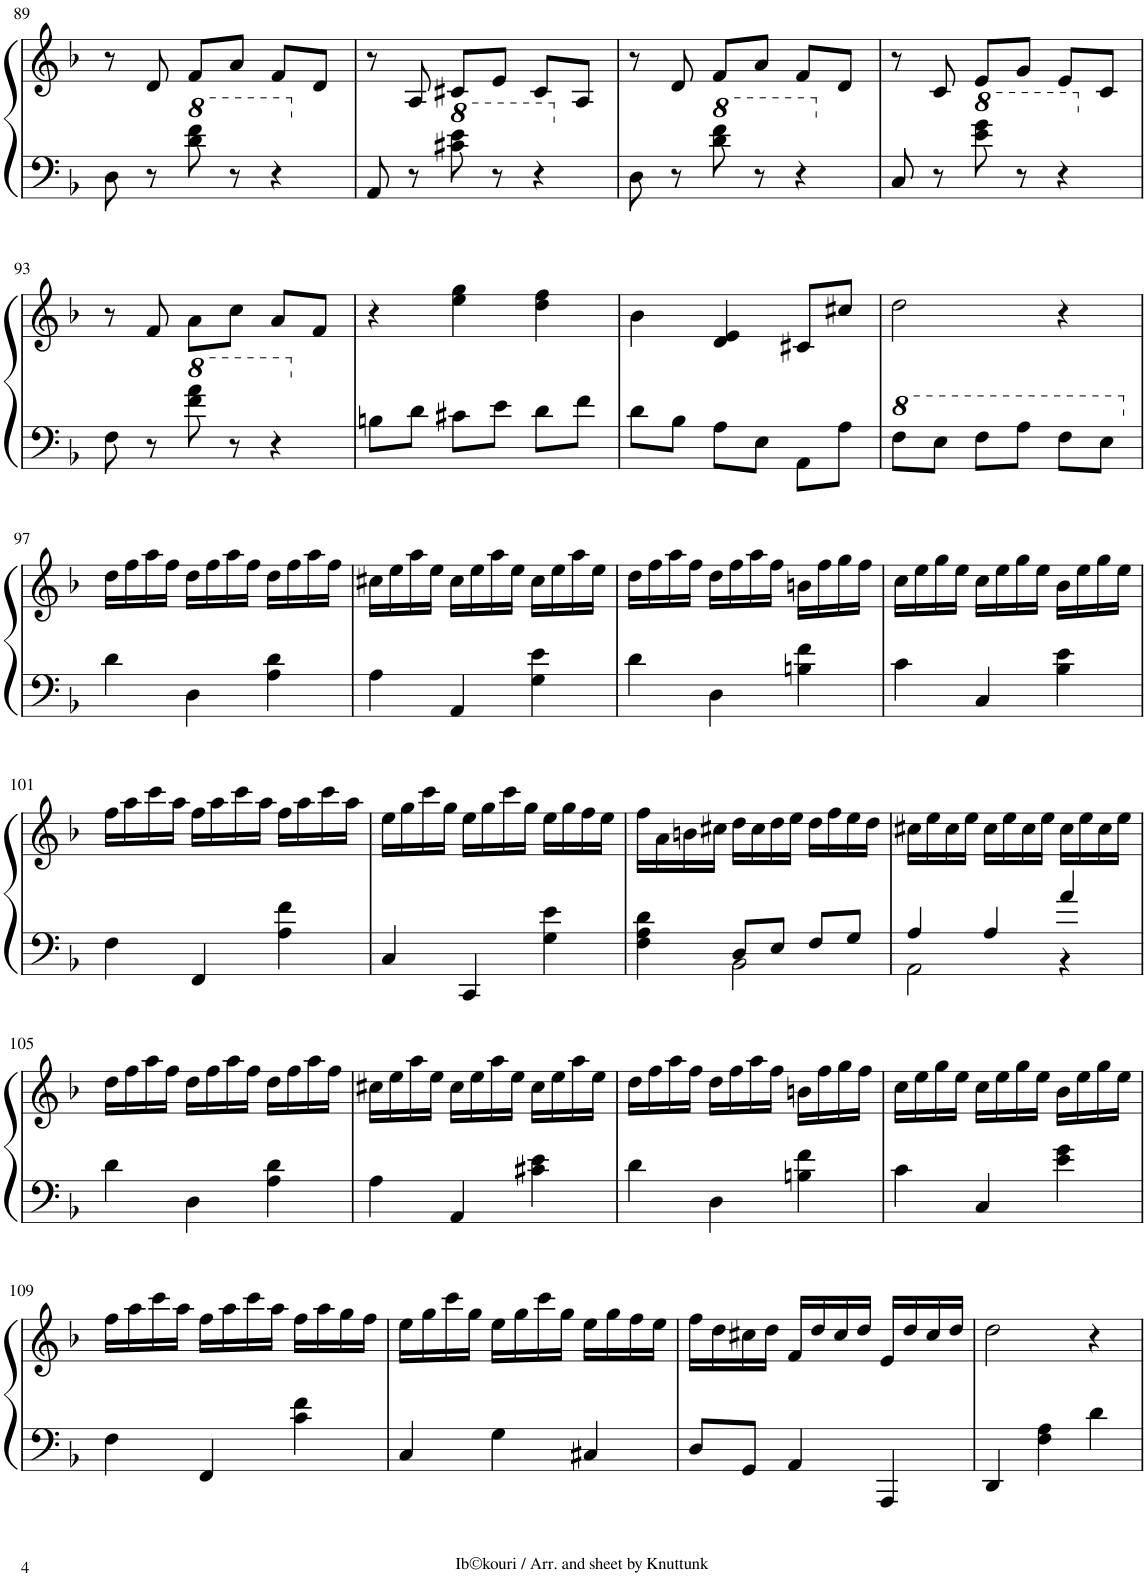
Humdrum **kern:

**kern	**kern
*part1	*part1
*staff2	*staff1
*I"Klavier	*
*I'Klav.	*
!!LO:PB:g=z
*clefF4	*clefG2
*k[b-]	*k[b-]
*M3/4	*M3/4
=89	=89
8D\	8r
8r	8d/
*8va	*
8dd\ 8ff\	8f/L
8r	8a/J
4r	8f/L
.	8d/J
=90	=90
*X8va	*
8AA/	8r
8r	8A/
*8va	*
8cc#X\ 8ee\	8c#X/L
8r	8e/J
4r	8c#/L
.	8A/J
=91	=91
*X8va	*
8D\	8r
8r	8d/
*8va	*
8dd\ 8ff\	8f/L
8r	8a/J
4r	8f/L
.	8d/J
=92	=92
*X8va	*
8C/	8r
8r	8c/
*8va	*
8ee\ 8gg\	8e/L
8r	8g/J
4r	8e/L
.	8c/J
!!LO:LB:g=z
=93	=93
*X8va	*
8F\	8r
8r	8f/
*8va	*
8ff\ 8aa\	8a\L
8r	8cc\J
4r	8a/L
.	8f/J
=94	=94
*X8va	*
8Bn\L	4r
8d\J	.
8c#X\L	4ee\ 4gg\
8e\J	.
8d\L	4dd\ 4ff\
8f\J	.
=95	=95
8d\L	4b-\
8B-\J	.
8A\L	4d/ 4e/
8E\J	.
8AA\L	8c#X/L
8A\J	8cc#X/J
=96	=96
*8va	*
8f\L	2dd\
8e\J	.
8f\L	.
8a\J	.
8f\L	4r
8e\J	.
!!LO:LB:g=z
=97	=97
*X8va	*
4d\	16dd\LL
.	16ff\
.	16aa\
.	16ff\JJ
4D\	16dd\LL
.	16ff\
.	16aa\
.	16ff\JJ
4A\ 4d\	16dd\LL
.	16ff\
.	16aa\
.	16ff\JJ
=98	=98
4A\	16cc#X\LL
.	16ee\
.	16aa\
.	16ee\JJ
4AA/	16cc#\LL
.	16ee\
.	16aa\
.	16ee\JJ
4G\ 4e\	16cc#\LL
.	16ee\
.	16aa\
.	16ee\JJ
=99	=99
4d\	16dd\LL
.	16ff\
.	16aa\
.	16ff\JJ
4D\	16dd\LL
.	16ff\
.	16aa\
.	16ff\JJ
4Bn\ 4f\	16bn\LL
.	16ff\
.	16gg\
.	16ff\JJ
=100	=100
4c\	16cc\LL
.	16ee\
.	16gg\
.	16ee\JJ
4C/	16cc\LL
.	16ee\
.	16gg\
.	16ee\JJ
4B-\ 4e\	16b-\LL
.	16ee\
.	16gg\
.	16ee\JJ
!!LO:LB:g=z
=101	=101
4F\	16ff\LL
.	16aa\
.	16ccc\
.	16aa\JJ
4FF/	16ff\LL
.	16aa\
.	16ccc\
.	16aa\JJ
4A\ 4f\	16ff\LL
.	16aa\
.	16ccc\
.	16aa\JJ
=102	=102
4C/	16ee\LL
.	16gg\
.	16ccc\
.	16gg\JJ
4CC/	16ee\LL
.	16gg\
.	16ccc\
.	16gg\JJ
4G\ 4e\	16ee\LL
.	16gg\
.	16ff\
.	16ee\JJ
=103	=103
*^	*
4F\ 4A\ 4d\	4ryy	16ff\LL
.	.	16a\
.	.	16bn\
.	.	16cc#X\JJ
8D/L	2BB-\	16dd\LL
.	.	16cc#\
8E/J	.	16dd\
.	.	16ee\JJ
8F/L	.	16dd\LL
.	.	16ff\
8G/J	.	16ee\
.	.	16dd\JJ
=104	=104	=104
4A/	2AA\	16cc#X\LL
.	.	16ee\
.	.	16cc#\
.	.	16ee\JJ
4A/	.	16cc#\LL
.	.	16ee\
.	.	16cc#\
.	.	16ee\JJ
4a/	4r	16cc#\LL
.	.	16ee\
.	.	16cc#\
.	.	16ee\JJ
*v	*v	*
!!LO:LB:g=z
=105	=105
4d\	16dd\LL
.	16ff\
.	16aa\
.	16ff\JJ
4D\	16dd\LL
.	16ff\
.	16aa\
.	16ff\JJ
4A\ 4d\	16dd\LL
.	16ff\
.	16aa\
.	16ff\JJ
=106	=106
4A\	16cc#X\LL
.	16ee\
.	16aa\
.	16ee\JJ
4AA/	16cc#\LL
.	16ee\
.	16aa\
.	16ee\JJ
4c#X\ 4e\	16cc#\LL
.	16ee\
.	16aa\
.	16ee\JJ
=107	=107
4d\	16dd\LL
.	16ff\
.	16aa\
.	16ff\JJ
4D\	16dd\LL
.	16ff\
.	16aa\
.	16ff\JJ
4Bn\ 4f\	16bn\LL
.	16ff\
.	16gg\
.	16ff\JJ
=108	=108
4c\	16cc\LL
.	16ee\
.	16gg\
.	16ee\JJ
4C/	16cc\LL
.	16ee\
.	16gg\
.	16ee\JJ
4e\ 4g\	16b-\LL
.	16ee\
.	16gg\
.	16ee\JJ
!!LO:LB:g=z
=109	=109
4F\	16ff\LL
.	16aa\
.	16ccc\
.	16aa\JJ
4FF/	16ff\LL
.	16aa\
.	16ccc\
.	16aa\JJ
4c\ 4f\	16ff\LL
.	16aa\
.	16gg\
.	16ff\JJ
=110	=110
4C/	16ee\LL
.	16gg\
.	16ccc\
.	16gg\JJ
4G\	16ee\LL
.	16gg\
.	16ccc\
.	16gg\JJ
4C#X/	16ee\LL
.	16gg\
.	16ff\
.	16ee\JJ
=111	=111
8D/L	16ff\LL
.	16dd\
8GG/J	16cc#X\
.	16dd\JJ
4AA/	16f/LL
.	16dd/
.	16cc#/
.	16dd/JJ
4AAA/	16e/LL
.	16dd/
.	16cc#/
.	16dd/JJ
=112	=112
4DD/	2dd\
4F\ 4A\	.
4d\	4r
=	=
*-	*-
